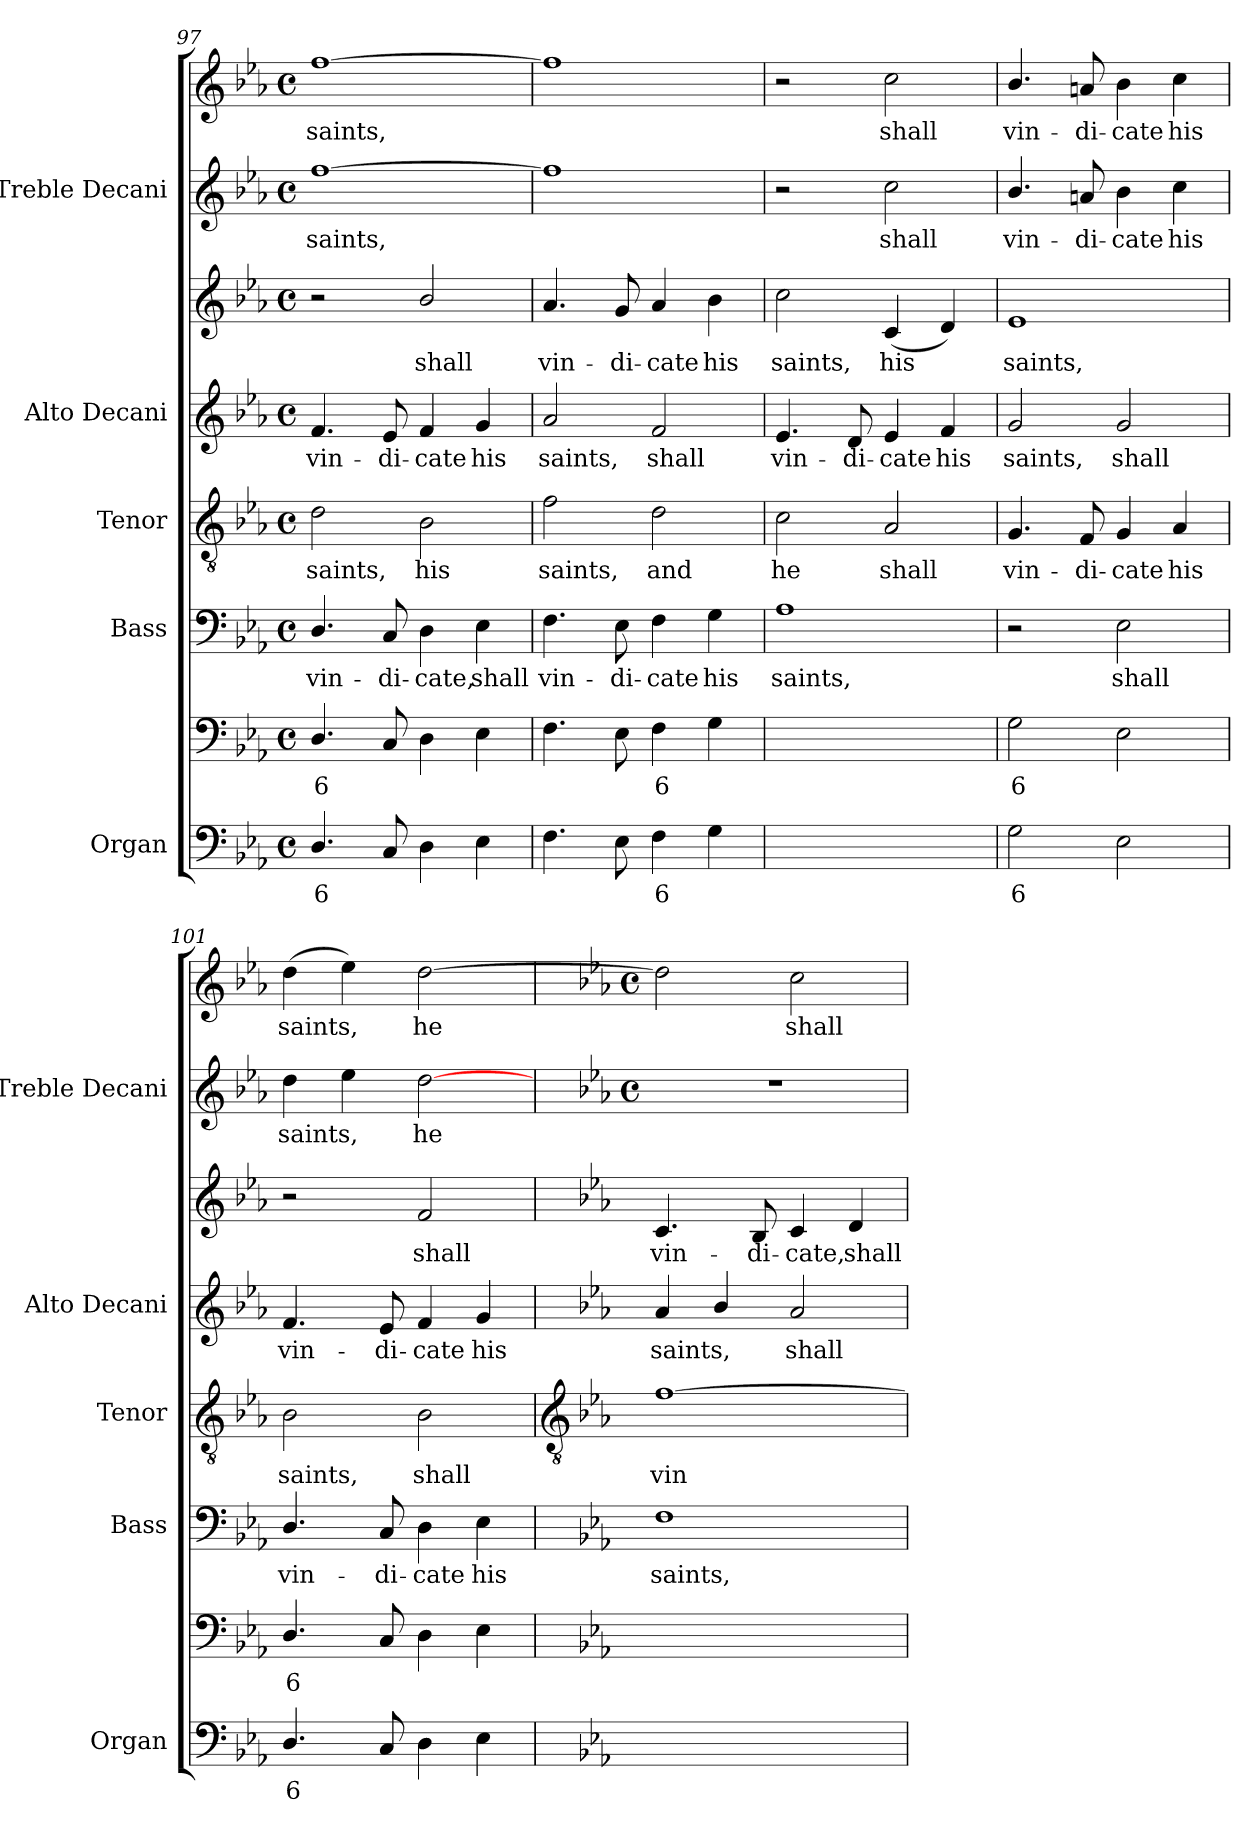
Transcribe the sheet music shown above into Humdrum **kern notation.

**kern	**text	**kern	**text	**kern	**text	**kern	**text	**kern	**text	**kern	**text	**kern	**text	**kern	**text
*part5	*part5	*part5	*part5	*part4	*part4	*part3	*part3	*part2	*part2	*part2	*part2	*part1	*part1	*part1	*part1
*staff8	*staff8	*staff7	*staff7	*staff6	*staff6	*staff5	*staff5	*staff4	*staff4	*staff3	*staff3	*staff2	*staff2	*staff1	*staff1
*I"Organ	*	*	*	*I"Bass	*	*I"Tenor	*	*I"Alto Decani	*	*	*	*I"Treble Decani	*	*	*
*I'Organ	*	*	*	*I'Bass	*	*I'Tenor	*	*I'Alto Decani	*	*	*	*I'Treble Decani	*	*	*
!!LO:LB:g=z
*clefF4	*	*clefF4	*	*clefF4	*	*clefGv2	*	*clefG2	*	*clefG2	*	*clefG2	*	*clefG2	*
*k[b-e-a-]	*	*k[b-e-a-]	*	*k[b-e-a-]	*	*k[b-e-a-]	*	*k[b-e-a-]	*	*k[b-e-a-]	*	*k[b-e-a-]	*	*k[b-e-a-]	*
*E-:	*	*E-:	*	*E-:	*	*E-:	*	*E-:	*	*E-:	*	*E-:	*	*E-:	*
*M4/4	*	*M4/4	*	*M4/4	*	*M4/4	*	*M4/4	*	*M4/4	*	*M4/4	*	*M4/4	*
*met(c)	*	*met(c)	*	*met(c)	*	*met(c)	*	*met(c)	*	*met(c)	*	*met(c)	*	*met(c)	*
=97	=97	=97	=97	=97	=97	=97	=97	=97	=97	=97	=97	=97	=97	=97	=97
!	!LO:LY:b	!	!LO:LY:b	!	!LO:LY:b	!	!LO:LY:b	!	!LO:LY:b	!	!	!	!LO:LY:b	!	!LO:LY:b
4.D/	6	4.D/	6	4.D/	vin-	2d\	saints,	4.f	vin-	2r	.	[1ff	saints,	[1ff	saints,
!	!	!	!	!	!LO:LY:b	!	!	!	!LO:LY:b	!	!	!	!	!	!
8C	.	8C	.	8C	-di-	.	.	8e-	-di-	.	.	.	.	.	.
!	!	!	!	!	!LO:LY:b	!	!LO:LY:b	!	!LO:LY:b	!	!LO:LY:b	!	!	!	!
4D	.	4D	.	4D	-cate,	2B-	his	4f	-cate	2b-/	shall	.	.	.	.
!	!	!	!	!	!LO:LY:b	!	!	!	!LO:LY:b	!	!	!	!	!	!
4E-	.	4E-	.	4E-	shall	.	.	4g	his	.	.	.	.	.	.
=98	=98	=98	=98	=98	=98	=98	=98	=98	=98	=98	=98	=98	=98	=98	=98
!	!	!	!	!	!LO:LY:b	!	!LO:LY:b	!	!LO:LY:b	!	!LO:LY:b	!	!	!	!
4.F\	.	4.F\	.	4.F\	vin-	2f	saints,	2a-	saints,	4.a-	vin-	1ff]	.	1ff]	.
!	!	!	!	!	!LO:LY:b	!	!	!	!	!	!LO:LY:b	!	!	!	!
8E-	.	8E-	.	8E-	-di-	.	.	.	.	8g	-di-	.	.	.	.
!	!LO:LY:b	!	!LO:LY:b	!	!LO:LY:b	!	!LO:LY:b	!	!LO:LY:b	!	!LO:LY:b	!	!	!	!
4F	6	4F	6	4F	-cate	2d\	and	2f	shall	4a-	-cate	.	.	.	.
!	!	!	!	!	!LO:LY:b	!	!	!	!	!	!LO:LY:b	!	!	!	!
4G	.	4G	.	4G	his	.	.	.	.	4b-	his	.	.	.	.
=99	=99	=99	=99	=99	=99	=99	=99	=99	=99	=99	=99	=99	=99	=99	=99
!	!	!	!	!	!LO:LY:b	!	!LO:LY:b	!	!LO:LY:b	!	!LO:LY:b	!	!	!	!
[2A-yy	.	[2A-yy	.	1A-	saints,	2c	he	4.e-	vin-	2cc	saints,	2r	.	2r	.
!	!	!	!	!	!	!	!	!	!LO:LY:b	!	!	!	!	!	!
.	.	.	.	.	.	.	.	8d	-di-	.	.	.	.	.	.
!	!LO:LY:b	!	!LO:LY:b	!	!	!	!LO:LY:b	!	!LO:LY:b	!	!LO:LY:b	!	!LO:LY:b	!	!LO:LY:b
4A-yy_	5	4A-yy_	5	.	.	2A-	shall	4e-	-cate	(<4c	his	2cc	shall	2cc	shall
!	!LO:LY:b	!	!LO:LY:b	!	!	!	!	!	!LO:LY:b	!	!	!	!	!	!
4A-yy]	6	4A-yy]	6	.	.	.	.	4f	his	4d)	.	.	.	.	.
=100	=100	=100	=100	=100	=100	=100	=100	=100	=100	=100	=100	=100	=100	=100	=100
!	!LO:LY:b	!	!LO:LY:b	!	!	!	!LO:LY:b	!	!LO:LY:b	!	!LO:LY:b	!	!LO:LY:b	!	!LO:LY:b
2G	6	2G	6	2r	.	4.G	vin-	2g	saints,	1e-	saints,	4.b-/	vin-	4.b-/	vin-
!	!	!	!	!	!	!	!LO:LY:b	!	!	!	!	!	!LO:LY:b	!	!LO:LY:b
.	.	.	.	.	.	8F	-di-	.	.	.	.	8an	-di-	8an	-di-
!	!	!	!	!	!LO:LY:b	!	!LO:LY:b	!	!LO:LY:b	!	!	!	!LO:LY:b	!	!LO:LY:b
2E-	.	2E-	.	2E-	shall	4G	-cate	2g	shall	.	.	4b-	-cate	4b-	-cate
!	!	!	!	!	!	!	!LO:LY:b	!	!	!	!	!	!LO:LY:b	!	!LO:LY:b
.	.	.	.	.	.	4A-	his	.	.	.	.	4cc	his	4cc	his
=101	=101	=101	=101	=101	=101	=101	=101	=101	=101	=101	=101	=101	=101	=101	=101
!	!LO:LY:b	!	!LO:LY:b	!	!LO:LY:b	!	!LO:LY:b	!	!LO:LY:b	!	!	!	!LO:LY:b	!	!LO:LY:b
4.D/	6	4.D/	6	4.D/	vin-	2B-	saints,	4.f	vin-	2r	.	4dd	saints,	(>4dd	saints,
.	.	.	.	.	.	.	.	.	.	.	.	4ee-	.	4ee-)	.
!	!	!	!	!	!LO:LY:b	!	!	!	!LO:LY:b	!	!	!	!	!	!
8C	.	8C	.	8C	-di-	.	.	8e-	-di-	.	.	.	.	.	.
!	!	!	!	!	!LO:LY:b	!	!LO:LY:b	!	!LO:LY:b	!	!LO:LY:b	!	!LO:LY:b	!	!LO:LY:b
4D	.	4D	.	4D	-cate	2B-	shall	4f	-cate	2f	shall	[2dd\	he	[2dd\	he
!	!	!	!	!	!LO:LY:b	!	!	!	!LO:LY:b	!	!	!	!	!	!
4E-	.	4E-	.	4E-	his	.	.	4g	his	.	.	.	.	.	.
!!LO:LB:g=z
=102	=102	=102	=102	=102	=102	=102	=102	=102	=102	=102	=102	=102	=102	=102	=102
*	*	*	*	*	*	*clefGv2	*	*	*	*	*	*	*	*	*
*	*	*	*	*	*	*	*	*	*	*	*	*k[b-e-a-]	*	*k[b-e-a-]	*
*	*	*	*	*	*	*	*	*	*	*	*	*E-:	*	*E-:	*
*	*	*	*	*	*	*	*	*	*	*	*	*M4/4	*	*M4/4	*
*	*	*	*	*	*	*	*	*	*	*	*	*met(c)	*	*met(c)	*
!	!LO:LY:b	!	!LO:LY:b	!	!LO:LY:b	!	!LO:LY:b	!	!LO:LY:b	!	!LO:LY:b	!	!	!	!
[2Fyy	6	[2Fyy	6	1F	saints,	[1f	vin-	4a-	saints,	4.c	vin-	1r	.	2dd\]	.
.	.	.	.	.	.	.	.	4b-/	.	.	.	.	.	.	.
!	!	!	!	!	!	!	!	!	!	!	!LO:LY:b	!	!	!	!
.	.	.	.	.	.	.	.	.	.	8B-	-di-	.	.	.	.
!	!LO:LY:b	!	!LO:LY:b	!	!	!	!	!	!LO:LY:b	!	!LO:LY:b	!	!	!	!LO:LY:b
2Fyy]	5	2Fyy]	5	.	.	.	.	2a-	shall	4c	-cate,	.	.	2cc	shall
!	!	!	!	!	!	!	!	!	!	!	!LO:LY:b	!	!	!	!
.	.	.	.	.	.	.	.	.	.	4d	shall	.	.	.	.
=	=	=	=	=	=	=	=	=	=	=	=	=	=	=	=
*-	*-	*-	*-	*-	*-	*-	*-	*-	*-	*-	*-	*-	*-	*-	*-
